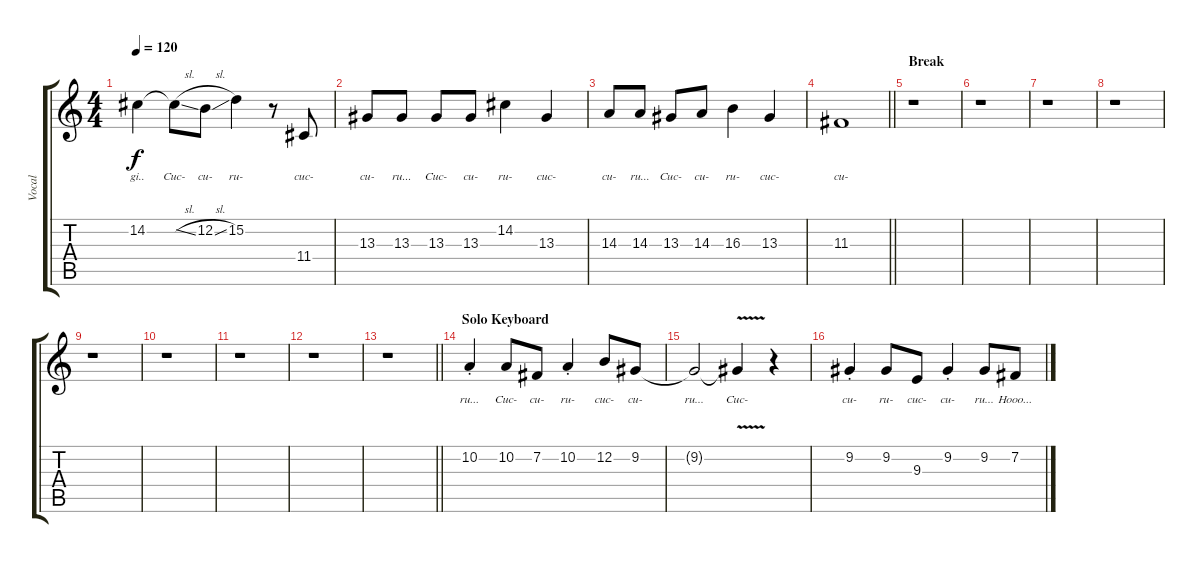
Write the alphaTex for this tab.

\track ("Vocal" "Vocal") {instrument oboe}
\staff {score tabs}
\tuning (E4 B3 G3 D3 A2 E2) {hide}
\ts (4 4)
\tempo 120
\clef g2
\ks c
14.2.4{lyrics (0 "gi..") lyrics (1 "") lyrics (2 "") lyrics (3 "") lyrics (4 "") dy f} 14.2{sl t}.8{lyrics (0 "Cuc-") lyrics (1 "") lyrics (2 "") lyrics (3 "") lyrics (4 "")} 12.2{sl}.8{lyrics (0 "cu-") lyrics (1 "") lyrics (2 "") lyrics (3 "") lyrics (4 "")} 15.2.4{lyrics (0 "ru-") lyrics (1 "") lyrics (2 "") lyrics (3 "") lyrics (4 "")} r.8 11.4.8{lyrics (0 "cuc-") lyrics (1 "") lyrics (2 "") lyrics (3 "") lyrics (4 "")} |
13.3.8{lyrics (0 "cu-") lyrics (1 "") lyrics (2 "") lyrics (3 "") lyrics (4 "")} 13.3.8{lyrics (0 "ru...") lyrics (1 "") lyrics (2 "") lyrics (3 "") lyrics (4 "")} 13.3.8{lyrics (0 "Cuc-") lyrics (1 "") lyrics (2 "") lyrics (3 "") lyrics (4 "")} 13.3.8{lyrics (0 "cu-") lyrics (1 "") lyrics (2 "") lyrics (3 "") lyrics (4 "")} 14.2.4{lyrics (0 "ru-") lyrics (1 "") lyrics (2 "") lyrics (3 "") lyrics (4 "")} 13.3.4{lyrics (0 "cuc-") lyrics (1 "") lyrics (2 "") lyrics (3 "") lyrics (4 "")} |
14.3.8{lyrics (0 "cu-") lyrics (1 "") lyrics (2 "") lyrics (3 "") lyrics (4 "")} 14.3.8{lyrics (0 "ru...") lyrics (1 "") lyrics (2 "") lyrics (3 "") lyrics (4 "")} 13.3.8{lyrics (0 "Cuc-") lyrics (1 "") lyrics (2 "") lyrics (3 "") lyrics (4 "")} 14.3.8{lyrics (0 "cu-") lyrics (1 "") lyrics (2 "") lyrics (3 "") lyrics (4 "")} 16.3.4{lyrics (0 "ru-") lyrics (1 "") lyrics (2 "") lyrics (3 "") lyrics (4 "")} 13.3.4{lyrics (0 "cuc-") lyrics (1 "") lyrics (2 "") lyrics (3 "") lyrics (4 "")} |
\barLineRight lightlight
11.3.1{lyrics (0 "cu-") lyrics (1 "") lyrics (2 "") lyrics (3 "") lyrics (4 "")} |
\section ("" "Break")
r.1 |
r.1 |
r.1 |
r.1 |
r.1 |
r.1 |
r.1 |
r.1 |
\barLineRight lightlight
r.1 |
\section ("" "Solo Keyboard")
10.2{st}.4{lyrics (0 "ru...") lyrics (1 "") lyrics (2 "") lyrics (3 "") lyrics (4 "")} 10.2.8{lyrics (0 "Cuc-") lyrics (1 "") lyrics (2 "") lyrics (3 "") lyrics (4 "")} 7.2.8{lyrics (0 "cu-") lyrics (1 "") lyrics (2 "") lyrics (3 "") lyrics (4 "")} 10.2{st}.4{lyrics (0 "ru-") lyrics (1 "") lyrics (2 "") lyrics (3 "") lyrics (4 "")} 12.2.8{lyrics (0 "cuc-") lyrics (1 "") lyrics (2 "") lyrics (3 "") lyrics (4 "")} 9.2.8{lyrics (0 "cu-") lyrics (1 "") lyrics (2 "") lyrics (3 "") lyrics (4 "")} |
9.2{t}.2{lyrics (0 "ru...") lyrics (1 "") lyrics (2 "") lyrics (3 "") lyrics (4 "")} 9.2{v t}.4{lyrics (0 "Cuc-") lyrics (1 "") lyrics (2 "") lyrics (3 "") lyrics (4 "")} r.4 |
9.2{st}.4{lyrics (0 "cu-") lyrics (1 "") lyrics (2 "") lyrics (3 "") lyrics (4 "")} 9.2.8{lyrics (0 "ru-") lyrics (1 "") lyrics (2 "") lyrics (3 "") lyrics (4 "")} 9.3.8{lyrics (0 "cuc-") lyrics (1 "") lyrics (2 "") lyrics (3 "") lyrics (4 "")} 9.2{st}.4{lyrics (0 "cu-") lyrics (1 "") lyrics (2 "") lyrics (3 "") lyrics (4 "")} 9.2.8{lyrics (0 "ru...") lyrics (1 "") lyrics (2 "") lyrics (3 "") lyrics (4 "")} 7.2.8{lyrics (0 "Hooo...") lyrics (1 "") lyrics (2 "") lyrics (3 "") lyrics (4 "")}
